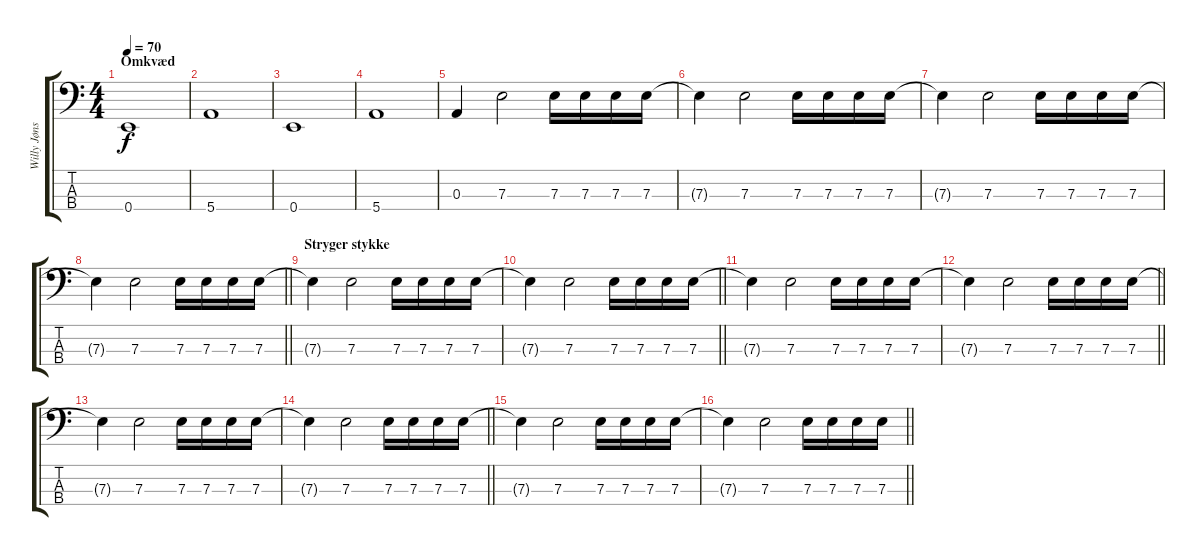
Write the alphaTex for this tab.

\track ("Willy Jønson" "Willy Jøns") {instrument electricbassfinger}
\staff {score tabs}
\tuning (G2 D2 A1 E1) {hide}
\ts (4 4)
\section ("" "Omkvæd")
\tempo 70
\clef f4
\ks c
0.4.1{dy f} |
5.4.1 |
0.4.1 |
5.4.1 |
0.3.4 7.3.2 7.3.16 7.3.16 7.3.16 7.3.16 |
7.3{t}.4 7.3.2 7.3.16 7.3.16 7.3.16 7.3.16 |
7.3{t}.4 7.3.2 7.3.16 7.3.16 7.3.16 7.3.16 |
\barLineRight lightlight
7.3{t}.4 7.3.2 7.3.16 7.3.16 7.3.16 7.3.16 |
\section ("" "Stryger stykke")
7.3{t}.4 7.3.2 7.3.16 7.3.16 7.3.16 7.3.16 |
\barLineRight lightlight
7.3{t}.4 7.3.2 7.3.16 7.3.16 7.3.16 7.3.16 |
7.3{t}.4 7.3.2 7.3.16 7.3.16 7.3.16 7.3.16 |
\barLineRight lightlight
7.3{t}.4 7.3.2 7.3.16 7.3.16 7.3.16 7.3.16 |
7.3{t}.4 7.3.2 7.3.16 7.3.16 7.3.16 7.3.16 |
\barLineRight lightlight
7.3{t}.4 7.3.2 7.3.16 7.3.16 7.3.16 7.3.16 |
7.3{t}.4 7.3.2 7.3.16 7.3.16 7.3.16 7.3.16 |
\barLineRight lightlight
7.3{t}.4 7.3.2 7.3.16 7.3.16 7.3.16 7.3.16
